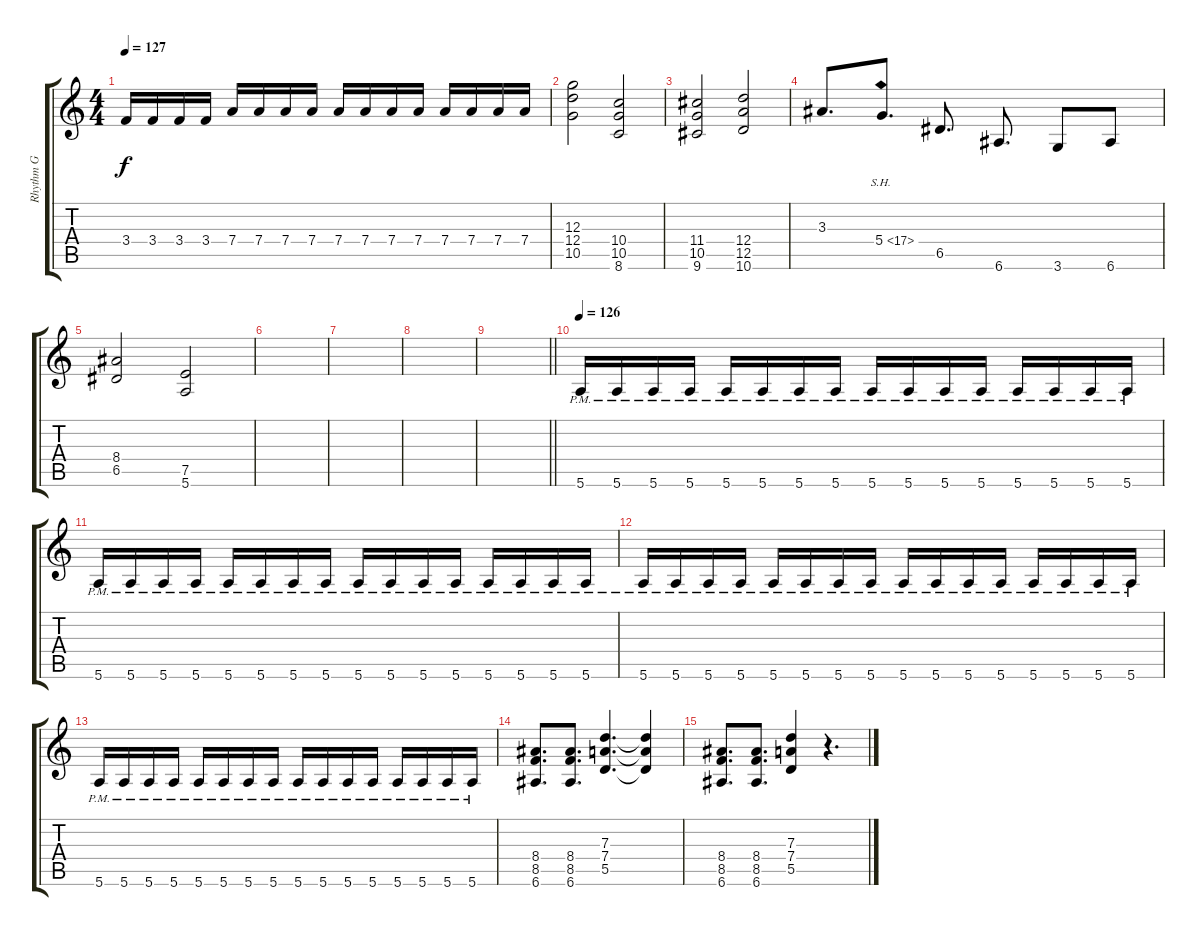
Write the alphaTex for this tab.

\track ("Rhythm G" "Rhythm G") {instrument distortionguitar}
\staff {score tabs}
\tuning (E4 B3 G3 D3 A2 E2) {hide}
\ts (4 4)
\tempo 127
\clef g2
\ks c
3.4.16{dy f} 3.4.16 3.4.16 3.4.16 7.4.16 7.4.16 7.4.16 7.4.16 7.4.16 7.4.16 7.4.16 7.4.16 7.4.16 7.4.16 7.4.16 7.4.16 |
(12.3 12.4 10.5).2 (10.4 10.5 8.6).2 |
(11.4 10.5 9.6).2 (12.4 12.5 10.6).2 |
3.3.8{d} 5.4{sh 12}.8{d} 6.5.8{d} 6.6.8{d} 3.6.8 6.6.8 |
(8.4 6.5).2 (7.5 5.6).2 |
|
|
|
\barLineRight lightlight
|
\section ("" "")
\tempo 126
5.6{pm}.16 5.6{pm}.16 5.6{pm}.16 5.6{pm}.16 5.6{pm}.16 5.6{pm}.16 5.6{pm}.16 5.6{pm}.16 5.6{pm}.16 5.6{pm}.16 5.6{pm}.16 5.6{pm}.16 5.6{pm}.16 5.6{pm}.16 5.6{pm}.16 5.6{pm}.16 |
5.6{pm}.16 5.6{pm}.16 5.6{pm}.16 5.6{pm}.16 5.6{pm}.16 5.6{pm}.16 5.6{pm}.16 5.6{pm}.16 5.6{pm}.16 5.6{pm}.16 5.6{pm}.16 5.6{pm}.16 5.6{pm}.16 5.6{pm}.16 5.6{pm}.16 5.6{pm}.16 |
5.6{pm}.16 5.6{pm}.16 5.6{pm}.16 5.6{pm}.16 5.6{pm}.16 5.6{pm}.16 5.6{pm}.16 5.6{pm}.16 5.6{pm}.16 5.6{pm}.16 5.6{pm}.16 5.6{pm}.16 5.6{pm}.16 5.6{pm}.16 5.6{pm}.16 5.6{pm}.16 |
5.6{pm}.16 5.6{pm}.16 5.6{pm}.16 5.6{pm}.16 5.6{pm}.16 5.6{pm}.16 5.6{pm}.16 5.6{pm}.16 5.6{pm}.16 5.6{pm}.16 5.6{pm}.16 5.6{pm}.16 5.6{pm}.16 5.6{pm}.16 5.6{pm}.16 5.6{pm}.16 |
(8.4 8.5 6.6).8{d} (8.4 8.5 6.6).8{d} (7.3 7.4 5.5).4{d} (7.3{t} 7.4{t} 5.5{t}).4 |
(8.4 8.5 6.6).8{d} (8.4 8.5 6.6).8{d} (7.3 7.4 5.5).4 r.4{d}
